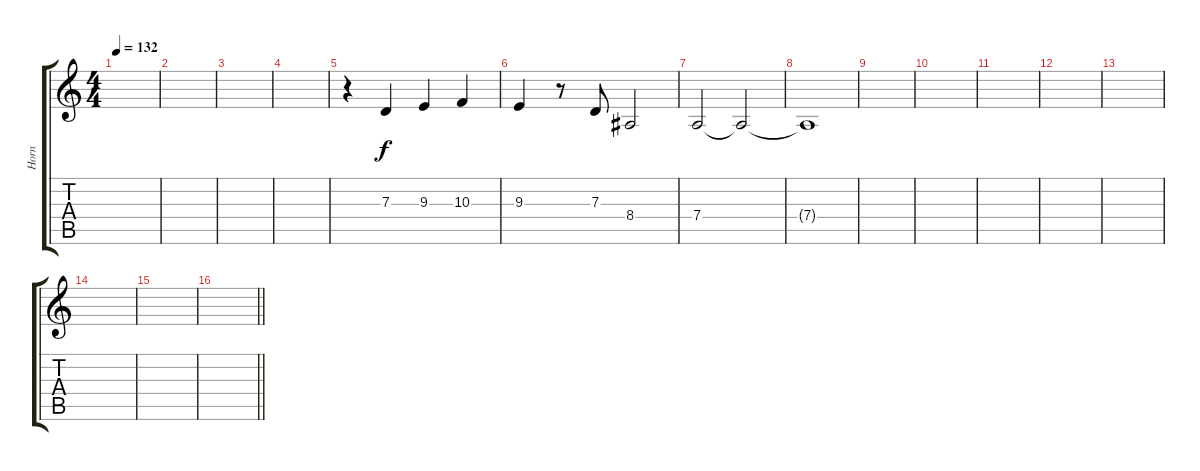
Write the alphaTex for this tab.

\track ("Horn" "Horn") {instrument frenchhorn}
\staff {score tabs}
\tuning (E4 B3 G3 D3 A2 E2) {hide}
\ts (4 4)
\tempo 132
\clef g2
\ks c
|
|
|
|
r.4 7.3.4{dy f} 9.3.4 10.3.4 |
9.3.4 r.8 7.3.8 8.4.2 |
7.4.2 7.4{t}.2{volume 0} |
7.4{t}.1 |
|
|
|
|
|
|
|
\barLineRight lightlight
